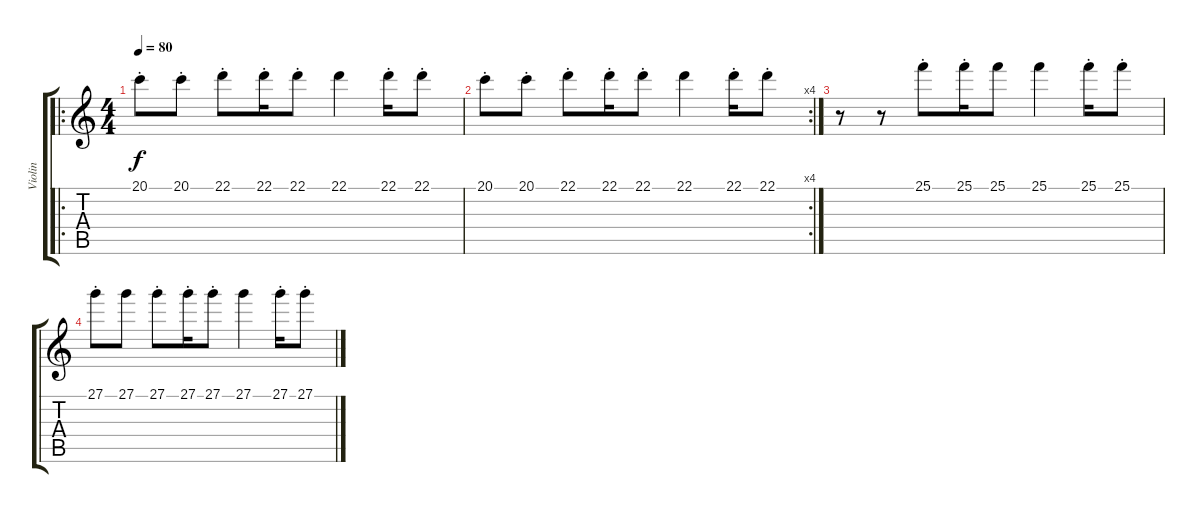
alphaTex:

\track ("Violin" "Violin") {instrument violin}
\staff {score tabs}
\tuning (E4 B3 G3 D3 A2 E2) {hide}
\ro
\ts (4 4)
\tempo 80
\clef g2
\ks c
20.1{st}.8{dy f volume 6} 20.1{st}.8 22.1{st}.8 22.1{st}.16 22.1{st}.8 22.1.4 22.1{st}.16 22.1{st}.8 |
\rc 4
20.1{st}.8 20.1{st}.8 22.1{st}.8 22.1{st}.16 22.1{st}.8 22.1.4 22.1{st}.16 22.1{st}.8 |
r.8 r.8 25.1{st}.8 25.1{st}.16 25.1.8 25.1.4 25.1{st}.16 25.1{st}.8 |
27.1{st}.8 27.1.8 27.1{st}.8 27.1{st}.16 27.1{st}.8 27.1.4 27.1{st}.16 27.1{st}.8
